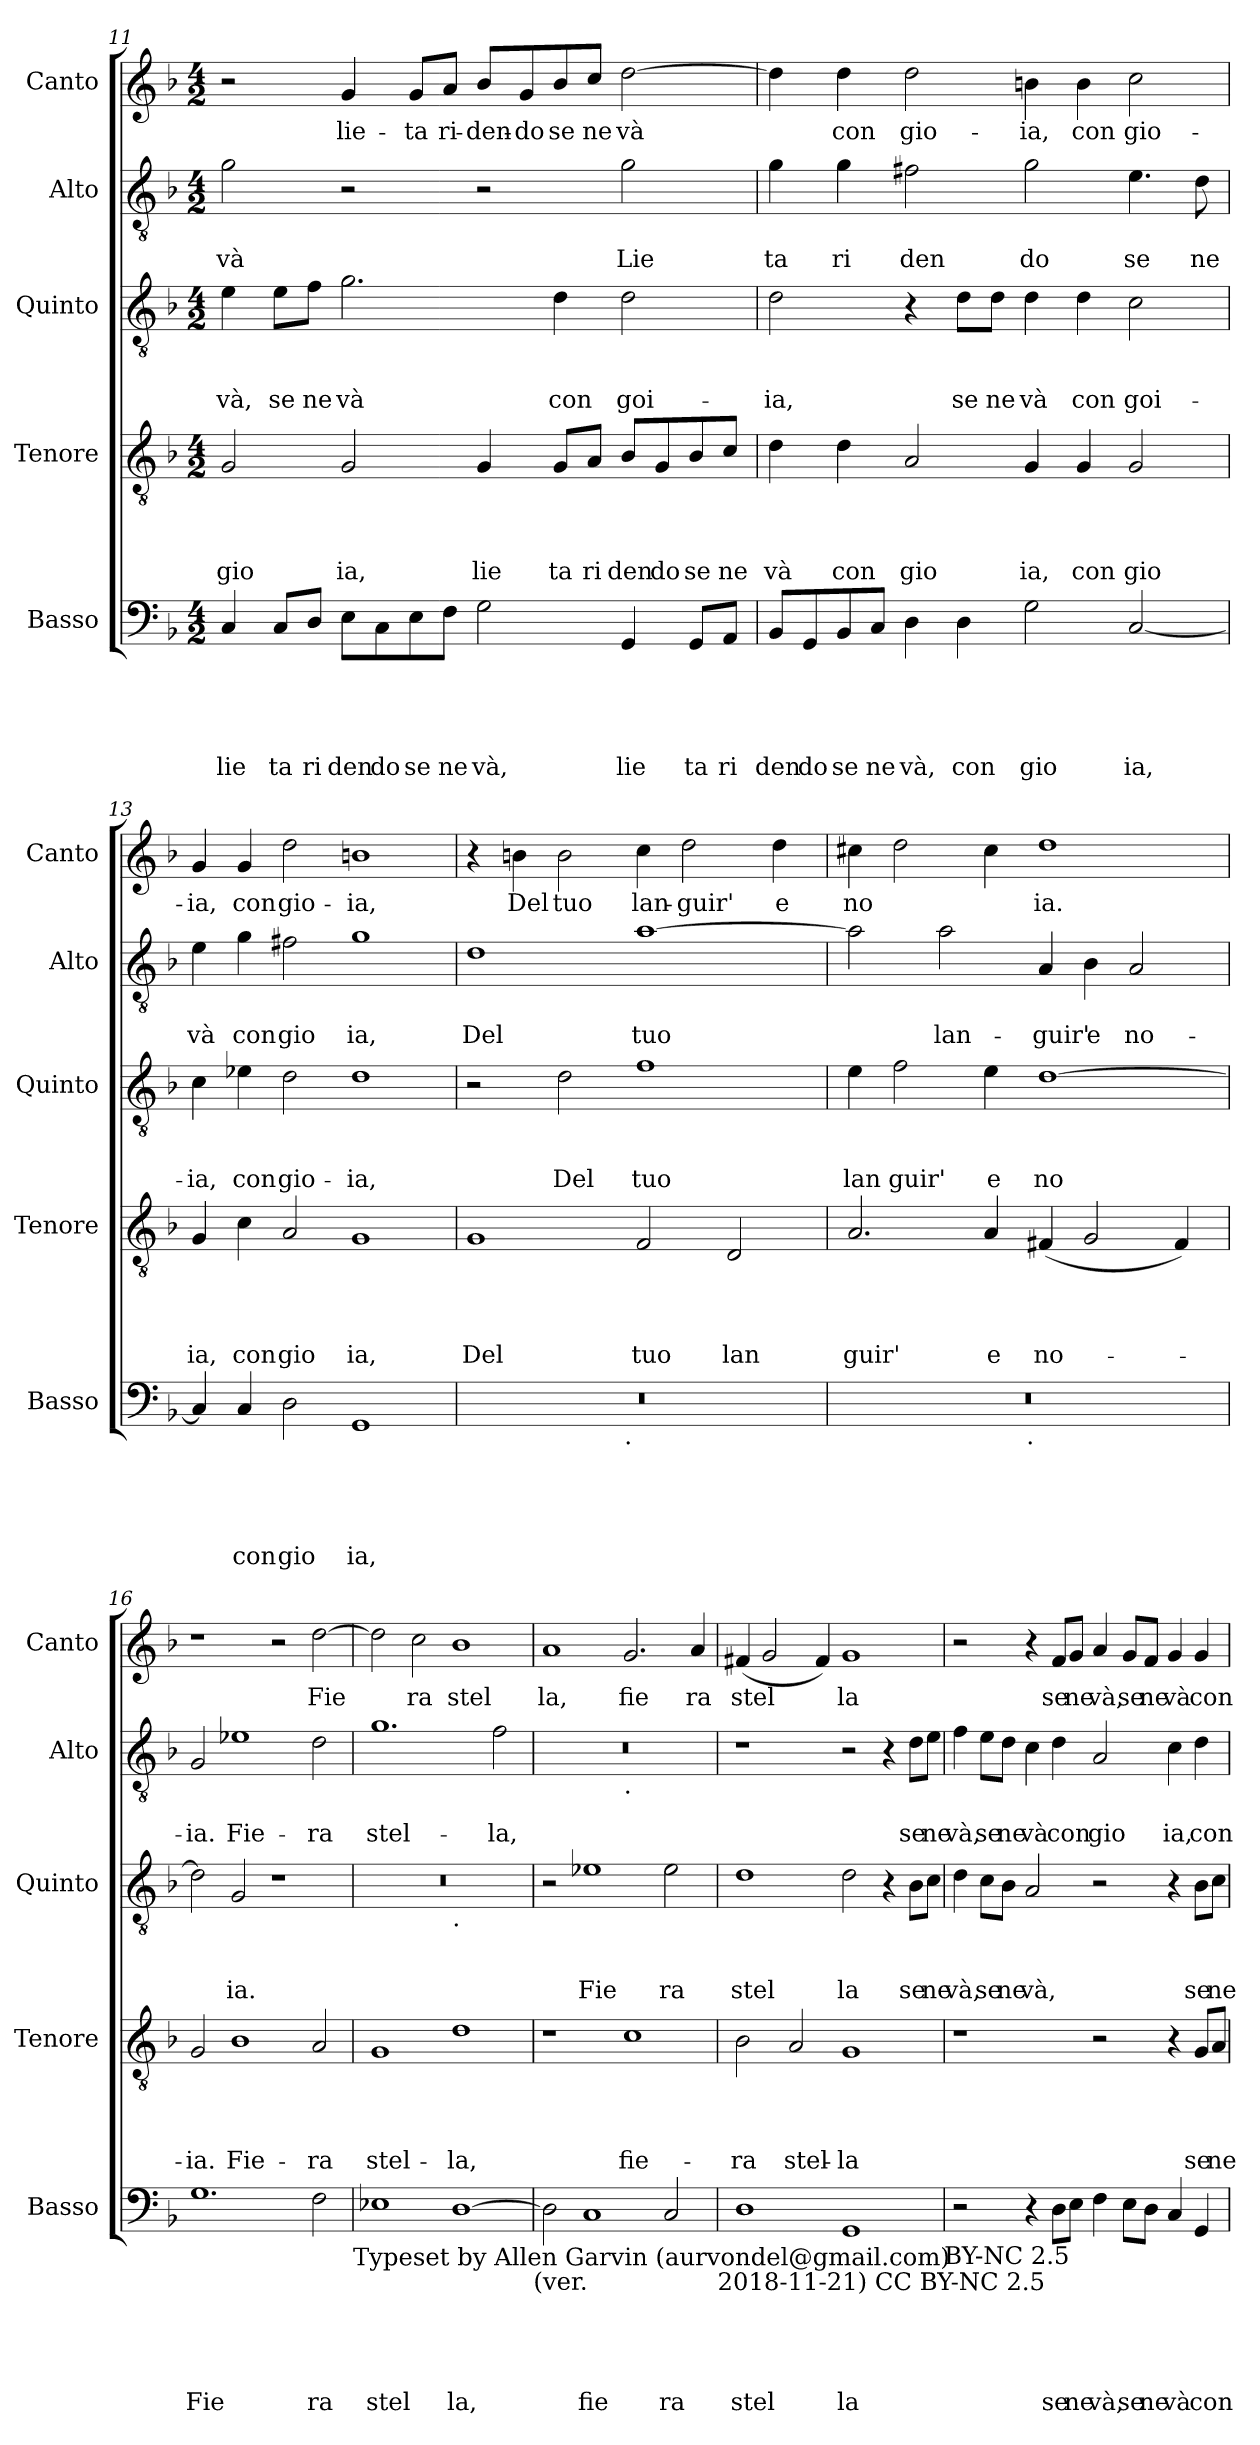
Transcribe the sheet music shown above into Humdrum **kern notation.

**kern	**text	**text	**text	**text	**text	**kern	**text	**text	**text	**text	**kern	**text	**text	**text	**kern	**text	**text	**kern	**text
*part5	*part5	*part5	*part5	*part5	*part5	*part4	*part4	*part4	*part4	*part4	*part3	*part3	*part3	*part3	*part2	*part2	*part2	*part1	*part1
*staff5	*staff5	*staff5	*staff5	*staff5	*staff5	*staff4	*staff4	*staff4	*staff4	*staff4	*staff3	*staff3	*staff3	*staff3	*staff2	*staff2	*staff2	*staff1	*staff1
*I"Basso	*	*	*	*	*	*I"Tenore	*	*	*	*	*I"Quinto	*	*	*	*I"Alto	*	*	*I"Canto	*
*I'Basso	*	*	*	*	*	*I'Tenore	*	*	*	*	*I'Quinto	*	*	*	*I'Alto	*	*	*I'Canto	*
!!LO:LB:g=z
*clefF4	*	*	*	*	*	*clefGv2	*	*	*	*	*clefGv2	*	*	*	*clefGv2	*	*	*clefG2	*
*k[b-]	*	*	*	*	*	*k[b-]	*	*	*	*	*k[b-]	*	*	*	*k[b-]	*	*	*k[b-]	*
*F:	*	*	*	*	*	*F:	*	*	*	*	*F:	*	*	*	*F:	*	*	*F:	*
*M4/2	*	*	*	*	*	*M4/2	*	*	*	*	*M4/2	*	*	*	*M4/2	*	*	*M4/2	*
=11	=11	=11	=11	=11	=11	=11	=11	=11	=11	=11	=11	=11	=11	=11	=11	=11	=11	=11	=11
!	!	!	!	!	!LO:LY:b	!	!	!	!	!LO:LY:b	!	!	!	!LO:LY:b	!	!	!LO:LY:b	!	!
4C/	.	.	.	.	lie	2G/	.	.	.	gio	4e\	.	.	và,	2g\	.	và	2r	.
!	!	!	!	!	!LO:LY:b	!	!	!	!	!	!	!	!	!LO:LY:b	!	!	!	!	!
8C/L	.	.	.	.	ta	.	.	.	.	.	8e\L	.	.	se	.	.	.	.	.
!	!	!	!	!	!LO:LY:b	!	!	!	!	!	!	!	!	!LO:LY:b	!	!	!	!	!
8D/J	.	.	.	.	ri	.	.	.	.	.	8f\J	.	.	ne	.	.	.	.	.
!	!	!	!	!	!LO:LY:b	!	!	!	!	!LO:LY:b	!	!	!	!LO:LY:b	!	!	!	!	!LO:LY:b
8E\L	.	.	.	.	den	2G/	.	.	.	ia,	2.g\	.	.	và	2r	.	.	4g/	lie-
!	!	!	!	!	!LO:LY:b	!	!	!	!	!	!	!	!	!	!	!	!	!	!
8C\	.	.	.	.	do	.	.	.	.	.	.	.	.	.	.	.	.	.	.
!	!	!	!	!	!LO:LY:b	!	!	!	!	!	!	!	!	!	!	!	!	!	!LO:LY:b
8E\	.	.	.	.	se	.	.	.	.	.	.	.	.	.	.	.	.	8g/L	-ta
!	!	!	!	!	!LO:LY:b	!	!	!	!	!	!	!	!	!	!	!	!	!	!LO:LY:b
8F\J	.	.	.	.	ne	.	.	.	.	.	.	.	.	.	.	.	.	8a/J	ri-
!	!	!	!	!	!LO:LY:b	!	!	!	!	!LO:LY:b	!	!	!	!	!	!	!	!	!LO:LY:b
2G\	.	.	.	.	và,	4G/	.	.	.	lie	.	.	.	.	2r	.	.	8b-/L	-den-
!	!	!	!	!	!	!	!	!	!	!	!	!	!	!	!	!	!	!	!LO:LY:b
.	.	.	.	.	.	.	.	.	.	.	.	.	.	.	.	.	.	8g/	-do
!	!	!	!	!	!	!	!	!	!	!LO:LY:b	!	!	!	!LO:LY:b	!	!	!	!	!LO:LY:b
.	.	.	.	.	.	8G/L	.	.	.	ta	4d\	.	.	con	.	.	.	8b-/	se
!	!	!	!	!	!	!	!	!	!	!LO:LY:b	!	!	!	!	!	!	!	!	!LO:LY:b
.	.	.	.	.	.	8A/J	.	.	.	ri	.	.	.	.	.	.	.	8cc/J	ne
!	!	!	!	!	!LO:LY:b	!	!	!	!	!LO:LY:b	!	!	!	!LO:LY:b	!	!	!LO:LY:b	!	!LO:LY:b
4GG/	.	.	.	.	lie	8B-/L	.	.	.	den	2d\	.	.	goi-	2g\	.	Lie	[>2dd\	và
!	!	!	!	!	!	!	!	!	!	!LO:LY:b	!	!	!	!	!	!	!	!	!
.	.	.	.	.	.	8G/	.	.	.	do	.	.	.	.	.	.	.	.	.
!	!	!	!	!	!LO:LY:b	!	!	!	!	!LO:LY:b	!	!	!	!	!	!	!	!	!
8GG/L	.	.	.	.	ta	8B-/	.	.	.	se	.	.	.	.	.	.	.	.	.
!	!	!	!	!	!LO:LY:b	!	!	!	!	!LO:LY:b	!	!	!	!	!	!	!	!	!
8AA/J	.	.	.	.	ri	8c/J	.	.	.	ne	.	.	.	.	.	.	.	.	.
=12	=12	=12	=12	=12	=12	=12	=12	=12	=12	=12	=12	=12	=12	=12	=12	=12	=12	=12	=12
!	!	!	!	!	!LO:LY:b	!	!	!	!	!LO:LY:b	!	!	!	!LO:LY:b	!	!	!LO:LY:b	!	!
8BB-/L	.	.	.	.	den	4d\	.	.	.	và	2d\	.	.	-ia,	4g\	.	ta	4dd\]	.
!	!	!	!	!	!LO:LY:b	!	!	!	!	!	!	!	!	!	!	!	!	!	!
8GG/	.	.	.	.	do	.	.	.	.	.	.	.	.	.	.	.	.	.	.
!	!	!	!	!	!LO:LY:b	!	!	!	!	!LO:LY:b	!	!	!	!	!	!	!LO:LY:b	!	!LO:LY:b
8BB-/	.	.	.	.	se	4d\	.	.	.	con	.	.	.	.	4g\	.	ri	4dd\	con
!	!	!	!	!	!LO:LY:b	!	!	!	!	!	!	!	!	!	!	!	!	!	!
8C/J	.	.	.	.	ne	.	.	.	.	.	.	.	.	.	.	.	.	.	.
!	!	!	!	!	!LO:LY:b	!	!	!	!	!LO:LY:b	!	!	!	!	!	!	!LO:LY:b	!	!LO:LY:b
4D\	.	.	.	.	và,	2A/	.	.	.	gio	4r	.	.	.	2f#X\	.	den	2dd\	gio-
!	!	!	!	!	!LO:LY:b	!	!	!	!	!	!	!	!	!LO:LY:b	!	!	!	!	!
4D\	.	.	.	.	con	.	.	.	.	.	8d\L	.	.	se	.	.	.	.	.
!	!	!	!	!	!	!	!	!	!	!	!	!	!	!LO:LY:b	!	!	!	!	!
.	.	.	.	.	.	.	.	.	.	.	8d\J	.	.	ne	.	.	.	.	.
!	!	!	!	!	!LO:LY:b	!	!	!	!	!LO:LY:b	!	!	!	!LO:LY:b	!	!	!LO:LY:b	!	!LO:LY:b
2G\	.	.	.	.	gio	4G/	.	.	.	ia,	4d\	.	.	và	2g\	.	do	4bn\	-ia,
!	!	!	!	!	!	!	!	!	!	!LO:LY:b	!	!	!	!LO:LY:b	!	!	!	!	!LO:LY:b
.	.	.	.	.	.	4G/	.	.	.	con	4d\	.	.	con	.	.	.	4b\	con
!	!	!	!	!	!LO:LY:b	!	!	!	!	!LO:LY:b	!	!	!	!LO:LY:b	!	!	!LO:LY:b	!	!LO:LY:b
[<2C/	.	.	.	.	ia,	2G/	.	.	.	gio	2c\	.	.	goi-	4.e\	.	se	2cc\	gio-
!	!	!	!	!	!	!	!	!	!	!	!	!	!	!	!	!	!LO:LY:b	!	!
.	.	.	.	.	.	.	.	.	.	.	.	.	.	.	8d\	.	ne	.	.
=13	=13	=13	=13	=13	=13	=13	=13	=13	=13	=13	=13	=13	=13	=13	=13	=13	=13	=13	=13
!	!	!	!	!	!	!	!	!	!	!LO:LY:b	!	!	!	!LO:LY:b	!	!	!LO:LY:b	!	!LO:LY:b
4C/]	.	.	.	.	.	4G/	.	.	.	ia,	4c\	.	.	-ia,	4e\	.	và	4g/	-ia,
!	!	!	!	!	!LO:LY:b	!	!	!	!	!LO:LY:b	!	!	!	!LO:LY:b	!	!	!LO:LY:b	!	!LO:LY:b
4C/	.	.	.	.	con	4c\	.	.	.	con	4e-X\	.	.	con	4g\	.	con	4g/	con
!	!	!	!	!	!LO:LY:b	!	!	!	!	!LO:LY:b	!	!	!	!LO:LY:b	!	!	!LO:LY:b	!	!LO:LY:b
2D\	.	.	.	.	gio	2A/	.	.	.	gio	2d\	.	.	gio-	2f#X\	.	gio	2dd\	gio-
!	!	!	!	!	!LO:LY:b	!	!	!	!	!LO:LY:b	!	!	!	!LO:LY:b	!	!	!LO:LY:b	!	!LO:LY:b
1GG	.	.	.	.	ia,	1G	.	.	.	ia,	1d	.	.	-ia,	1g	.	ia,	1bn	-ia,
=14	=14	=14	=14	=14	=14	=14	=14	=14	=14	=14	=14	=14	=14	=14	=14	=14	=14	=14	=14
!	!	!	!	!	!	!	!	!	!	!LO:LY:b	!	!	!	!	!	!	!LO:LY:b	!	!
*^	*	*	*	*	*	*	*	*	*	*	*	*	*	*	*	*	*	*	*
0r	2ryy	.	.	.	.	.	1G	.	.	.	Del	2r	.	.	.	1d	.	Del	4r	.
!	!	!	!	!	!	!	!	!	!	!	!	!	!	!	!	!	!	!	!	!LO:LY:b
.	.	.	.	.	.	.	.	.	.	.	.	.	.	.	.	.	.	.	4bn\	Del
!	!	!	!	!	!	!	!	!	!	!	!	!	!	!	!LO:LY:b	!	!	!	!	!LO:LY:b
.	4...ryy	.	.	.	.	.	.	.	.	.	.	2d\	.	.	Del	.	.	.	2b\	tuo
!	!LO:TX:b:t=.	!	!	!	!	!	!	!	!	!	!	!	!	!	!	!	!	!	!	!
.	1ryy	.	.	.	.	.	.	.	.	.	.	.	.	.	.	.	.	.	.	.
!	!	!	!	!	!	!	!	!	!	!	!LO:LY:b	!	!	!	!LO:LY:b	!	!	!LO:LY:b	!	!LO:LY:b
.	.	.	.	.	.	.	2F/	.	.	.	tuo	1f	.	.	tuo	[<1a	.	tuo	4cc\	lan-
!	!	!	!	!	!	!	!	!	!	!	!	!	!	!	!	!	!	!	!	!LO:LY:b
.	.	.	.	.	.	.	.	.	.	.	.	.	.	.	.	.	.	.	2dd\	-guir'
!	!	!	!	!	!	!	!	!	!	!	!LO:LY:b	!	!	!	!	!	!	!	!	!
.	.	.	.	.	.	.	2D/	.	.	.	lan	.	.	.	.	.	.	.	.	.
!	!	!	!	!	!	!	!	!	!	!	!	!	!	!	!	!	!	!	!	!LO:LY:b
.	.	.	.	.	.	.	.	.	.	.	.	.	.	.	.	.	.	.	4dd\	e
.	32ryy	.	.	.	.	.	.	.	.	.	.	.	.	.	.	.	.	.	.	.
!!LO:LB:g=z
=15	=15	=15	=15	=15	=15	=15	=15	=15	=15	=15	=15	=15	=15	=15	=15	=15	=15	=15	=15	=15
!	!	!	!	!	!	!	!	!	!	!	!LO:LY:b	!	!	!	!LO:LY:b	!	!	!	!	!LO:LY:b
0r	2ryy	.	.	.	.	.	2.A/	.	.	.	guir'	4e\	.	.	lan	2a\]	.	.	4cc#X\	no
!	!	!	!	!	!	!	!	!	!	!	!	!	!	!	!LO:LY:b	!	!	!	!	!
.	.	.	.	.	.	.	.	.	.	.	.	2f\	.	.	guir'	.	.	.	2dd\	.
!	!	!	!	!	!	!	!	!	!	!	!	!	!	!	!	!	!	!LO:LY:b	!	!
.	4...ryy	.	.	.	.	.	.	.	.	.	.	.	.	.	.	2a\	.	lan-	.	.
!	!	!	!	!	!	!	!	!	!	!	!LO:LY:b	!	!	!	!LO:LY:b	!	!	!	!	!
.	.	.	.	.	.	.	4A/	.	.	.	e	4e\	.	.	e	.	.	.	4cc#\	.
!	!LO:TX:b:t=.	!	!	!	!	!	!	!	!	!	!	!	!	!	!	!	!	!	!	!
.	1ryy	.	.	.	.	.	.	.	.	.	.	.	.	.	.	.	.	.	.	.
!	!	!	!	!	!	!	!	!	!	!	!LO:LY:b	!	!	!	!LO:LY:b	!	!	!LO:LY:b	!	!LO:LY:b
.	.	.	.	.	.	.	(<4F#X/	.	.	.	no-	[>1d	.	.	no	4A/	.	-guir'	1dd	ia.
!	!	!	!	!	!	!	!	!	!	!	!	!	!	!	!	!	!	!LO:LY:b	!	!
.	.	.	.	.	.	.	2G/	.	.	.	.	.	.	.	.	4B-\	.	e	.	.
!	!	!	!	!	!	!	!	!	!	!	!	!	!	!	!	!	!	!LO:LY:b	!	!
.	.	.	.	.	.	.	.	.	.	.	.	.	.	.	.	2A/	.	no-	.	.
.	.	.	.	.	.	.	4F#/)	.	.	.	.	.	.	.	.	.	.	.	.	.
.	32ryy	.	.	.	.	.	.	.	.	.	.	.	.	.	.	.	.	.	.	.
=16	=16	=16	=16	=16	=16	=16	=16	=16	=16	=16	=16	=16	=16	=16	=16	=16	=16	=16	=16	=16
!	!	!	!	!	!	!LO:LY:b	!	!	!	!	!LO:LY:b	!	!	!	!	!	!	!LO:LY:b	!	!
*v	*v	*	*	*	*	*	*	*	*	*	*	*	*	*	*	*	*	*	*	*
1.G	.	.	.	.	Fie	2G/	.	.	.	-ia.	2d\]	.	.	.	2G/	.	-ia.	1r	.
!	!	!	!	!	!	!	!	!	!	!LO:LY:b	!	!	!	!LO:LY:b	!	!	!LO:LY:b	!	!
.	.	.	.	.	.	1B-	.	.	.	Fie-	2G/	.	.	ia.	1e-X	.	Fie-	.	.
.	.	.	.	.	.	.	.	.	.	.	1r	.	.	.	.	.	.	2r	.
!	!	!	!	!	!LO:LY:b	!	!	!	!	!LO:LY:b	!	!	!	!	!	!	!LO:LY:b	!	!LO:LY:b
2F\	.	.	.	.	ra	2A/	.	.	.	-ra	.	.	.	.	2d\	.	-ra	[>2dd\	Fie
!LO:TX:b:t=Typeset by Allen Garvin (aurvondel@gmail.com)	!	!	!	!	!	!	!	!	!	!	!	!	!	!	!	!	!	!	!
=17	=17	=17	=17	=17	=17	=17	=17	=17	=17	=17	=17	=17	=17	=17	=17	=17	=17	=17	=17
!	!	!	!	!	!LO:LY:b	!	!	!	!	!LO:LY:b	!	!	!	!	!	!	!LO:LY:b	!	!
*	*	*	*	*	*	*	*	*	*	*	*^	*	*	*	*	*	*	*	*
1E-X	.	.	.	.	stel	1G	.	.	.	stel-	0r	1ryy	.	.	.	1.g	.	stel-	2dd\]	.
!	!	!	!	!	!	!	!	!	!	!	!	!	!	!	!	!	!	!	!	!LO:LY:b
.	.	.	.	.	.	.	.	.	.	.	.	.	.	.	.	.	.	.	2cc\	ra
!	!	!	!	!	!	!	!	!	!	!	!	!LO:TX:b:t=.	!	!	!	!	!	!	!	!
!	!	!	!	!	!LO:LY:b	!	!	!	!	!LO:LY:b	!	!	!	!	!	!	!	!	!	!LO:LY:b
[>1D	.	.	.	.	la,	1d	.	.	.	-la,	.	1ryy	.	.	.	.	.	.	1b-	stel
!	!	!	!	!	!	!	!	!	!	!	!	!	!	!	!	!	!	!LO:LY:b	!	!
.	.	.	.	.	.	.	.	.	.	.	.	.	.	.	.	2f\	.	-la,	.	.
!LO:TX:b:t=(ver.	!	!	!	!	!	!	!	!	!	!	!	!	!	!	!	!	!	!	!	!
=18	=18	=18	=18	=18	=18	=18	=18	=18	=18	=18	=18	=18	=18	=18	=18	=18	=18	=18	=18	=18
!	!	!	!	!	!	!	!	!	!	!	!	!	!	!	!	!	!	!	!	!LO:LY:b
*	*	*	*	*	*	*	*	*	*	*	*v	*v	*	*	*	*^	*	*	*	*
2D\]	.	.	.	.	.	1r	.	.	.	.	2r	.	.	.	0r	1ryy	.	.	1a	la,
!	!	!	!	!	!LO:LY:b	!	!	!	!	!	!	!	!	!LO:LY:b	!	!	!	!	!	!
1C	.	.	.	.	fie	.	.	.	.	.	1e-X	.	.	Fie	.	.	.	.	.	.
!	!	!	!	!	!	!	!	!	!	!	!	!	!	!	!	!LO:TX:b:t=.	!	!	!	!
!	!	!	!	!	!	!	!	!	!	!LO:LY:b	!	!	!	!	!	!	!	!	!	!LO:LY:b
.	.	.	.	.	.	1c	.	.	.	fie-	.	.	.	.	.	1ryy	.	.	2.g/	fie
!	!	!	!	!	!LO:LY:b	!	!	!	!	!	!	!	!	!LO:LY:b	!	!	!	!	!	!
2C/	.	.	.	.	ra	.	.	.	.	.	2e-\	.	.	ra	.	.	.	.	.	.
!	!	!	!	!	!	!	!	!	!	!	!	!	!	!	!	!	!	!	!	!LO:LY:b
.	.	.	.	.	.	.	.	.	.	.	.	.	.	.	.	.	.	.	4a/	ra
!LO:TX:b:t=2018-11-21) CC BY-NC 2.5	!	!	!	!	!	!	!	!	!	!	!	!	!	!	!	!	!	!	!	!
=19	=19	=19	=19	=19	=19	=19	=19	=19	=19	=19	=19	=19	=19	=19	=19	=19	=19	=19	=19	=19
!	!	!	!	!	!LO:LY:b	!	!	!	!	!LO:LY:b	!	!	!	!LO:LY:b	!	!	!	!	!	!LO:LY:b
*	*	*	*	*	*	*	*	*	*	*	*	*	*	*	*v	*v	*	*	*	*
1D	.	.	.	.	stel	2B-\	.	.	.	-ra	1d	.	.	stel	1r	.	.	(<4f#X/	stel
.	.	.	.	.	.	.	.	.	.	.	.	.	.	.	.	.	.	2g/	.
!	!	!	!	!	!	!	!	!	!	!LO:LY:b	!	!	!	!	!	!	!	!	!
.	.	.	.	.	.	2A/	.	.	.	stel-	.	.	.	.	.	.	.	.	.
.	.	.	.	.	.	.	.	.	.	.	.	.	.	.	.	.	.	4f#/)	.
!	!	!	!	!	!LO:LY:b	!	!	!	!	!LO:LY:b	!	!	!	!LO:LY:b	!	!	!	!	!LO:LY:b
1GG	.	.	.	.	la	1G	.	.	.	-la	2d\	.	.	la	2r	.	.	1g	la
.	.	.	.	.	.	.	.	.	.	.	4r	.	.	.	4r	.	.	.	.
!	!	!	!	!	!	!	!	!	!	!	!	!	!	!LO:LY:b	!	!	!LO:LY:b	!	!
.	.	.	.	.	.	.	.	.	.	.	8B-\L	.	.	se	8d\L	.	se	.	.
!	!	!	!	!	!	!	!	!	!	!	!	!	!	!LO:LY:b	!	!	!LO:LY:b	!	!
.	.	.	.	.	.	.	.	.	.	.	8c\J	.	.	ne	8e\J	.	ne	.	.
!LO:TX:b:t=BY-NC 2.5	!	!	!	!	!	!	!	!	!	!	!	!	!	!	!	!	!	!	!
!!LO:PB:g=z
=20	=20	=20	=20	=20	=20	=20	=20	=20	=20	=20	=20	=20	=20	=20	=20	=20	=20	=20	=20
!	!	!	!	!	!	!	!	!	!	!	!	!	!	!LO:LY:b	!	!	!LO:LY:b	!	!
2r	.	.	.	.	.	1r	.	.	.	.	4d\	.	.	và,	4f\	.	và,	2r	.
!	!	!	!	!	!	!	!	!	!	!	!	!	!	!LO:LY:b	!	!	!LO:LY:b	!	!
.	.	.	.	.	.	.	.	.	.	.	8c\L	.	.	se	8e\L	.	se	.	.
!	!	!	!	!	!	!	!	!	!	!	!	!	!	!LO:LY:b	!	!	!LO:LY:b	!	!
.	.	.	.	.	.	.	.	.	.	.	8B-\J	.	.	ne	8d\J	.	ne	.	.
!	!	!	!	!	!	!	!	!	!	!	!	!	!	!LO:LY:b	!	!	!LO:LY:b	!	!
4r	.	.	.	.	.	.	.	.	.	.	2A/	.	.	và,	4c\	.	và	4r	.
!	!	!	!	!	!LO:LY:b	!	!	!	!	!	!	!	!	!	!	!	!LO:LY:b	!	!LO:LY:b
8D\L	.	.	.	.	se	.	.	.	.	.	.	.	.	.	4d\	.	con	8f/L	se
!	!	!	!	!	!LO:LY:b	!	!	!	!	!	!	!	!	!	!	!	!	!	!LO:LY:b
8E\J	.	.	.	.	ne	.	.	.	.	.	.	.	.	.	.	.	.	8g/J	ne
!	!	!	!	!	!LO:LY:b	!	!	!	!	!	!	!	!	!	!	!	!LO:LY:b	!	!LO:LY:b
4F\	.	.	.	.	và,	2r	.	.	.	.	2r	.	.	.	2A/	.	gio	4a/	và,
!	!	!	!	!	!LO:LY:b	!	!	!	!	!	!	!	!	!	!	!	!	!	!LO:LY:b
8E\L	.	.	.	.	se	.	.	.	.	.	.	.	.	.	.	.	.	8g/L	se
!	!	!	!	!	!LO:LY:b	!	!	!	!	!	!	!	!	!	!	!	!	!	!LO:LY:b
8D\J	.	.	.	.	ne	.	.	.	.	.	.	.	.	.	.	.	.	8f/J	ne
!	!	!	!	!	!LO:LY:b	!	!	!	!	!	!	!	!	!	!	!	!LO:LY:b	!	!LO:LY:b
4C/	.	.	.	.	và	4r	.	.	.	.	4r	.	.	.	4c\	.	ia,	4g/	và
!	!	!	!	!	!LO:LY:b	!	!	!	!	!LO:LY:b	!	!	!	!LO:LY:b	!	!	!LO:LY:b	!	!LO:LY:b
4GG/	.	.	.	.	con	8G/L	.	.	.	se	8B-\L	.	.	se	4d\	.	con	4g/	con
!	!	!	!	!	!	!	!	!	!	!LO:LY:b	!	!	!	!LO:LY:b	!	!	!	!	!
.	.	.	.	.	.	8A/J	.	.	.	ne	8c\J	.	.	ne	.	.	.	.	.
=	=	=	=	=	=	=	=	=	=	=	=	=	=	=	=	=	=	=	=
*-	*-	*-	*-	*-	*-	*-	*-	*-	*-	*-	*-	*-	*-	*-	*-	*-	*-	*-	*-
